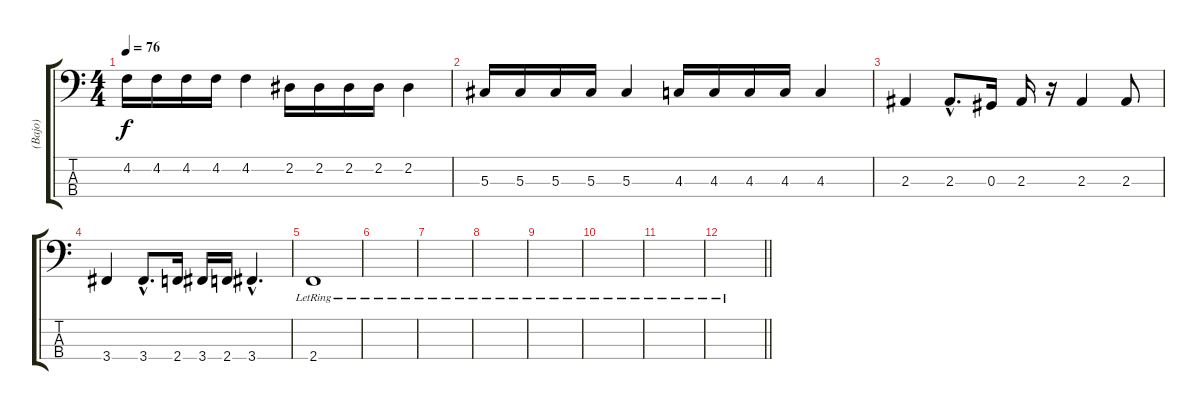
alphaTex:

\track ("(Bajo)" "(Bajo)") {instrument electricbassfinger}
\staff {score tabs}
\tuning (Gb2 Db2 Ab1 Eb1) {hide}
\ts (4 4)
\tempo 76
\clef f4
\ks c
4.2.16{dy f} 4.2.16 4.2.16 4.2.16 4.2.4 2.2.16 2.2.16 2.2.16 2.2.16 2.2.4 |
5.3.16 5.3.16 5.3.16 5.3.16 5.3.4 4.3.16 4.3.16 4.3.16 4.3.16 4.3.4 |
2.3.4 2.3{hac}.8{d} 0.3.16 2.3.16 r.16 2.3.4 2.3.8 |
3.4.4 3.4{hac}.8{d} 2.4.16 3.4.16 2.4.16 3.4{hac}.4{d} |
2.4{lr}.1 |
|
|
|
|
|
|
\barLineRight lightlight
